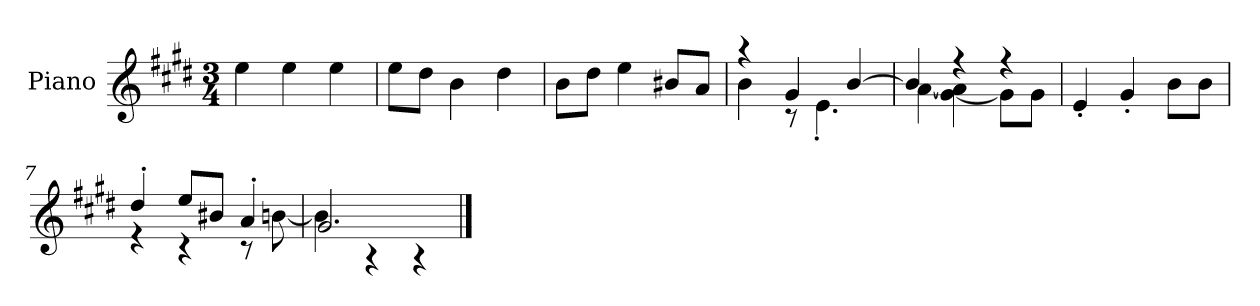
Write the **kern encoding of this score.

**kern
*part1
*staff1
*I"Piano
*I'P-no
*clefG2
*k[f#c#g#d#]
*M3/4
*MM179
=1
4ee\
4ee\
4ee\
=2
8ee\L
8dd#\J
4b\
4dd#\
=3
8b\L
8dd#\J
4ee\
8b#X/L
8a/J
=4
*^
4r	4b\
4g#/	8r
.	4.e'\
[4b/	.
=5	=5
4b/]	[4a\
4r	[4g#\ 4a\]
4r	8g#\L]
.	8g#\J
*v	*v
=6
4e'/
4g#'/
8b\L
8b\J
=7
*^
4dd#'/	4r
8ee/L	4r
8b#X/J	.
4a'/	8r
.	[8bn\
!!LO:LB:g=z	!!
=8	=8
2.g#/	4b\]
.	4r
.	4r
*v	*v
==
*-
